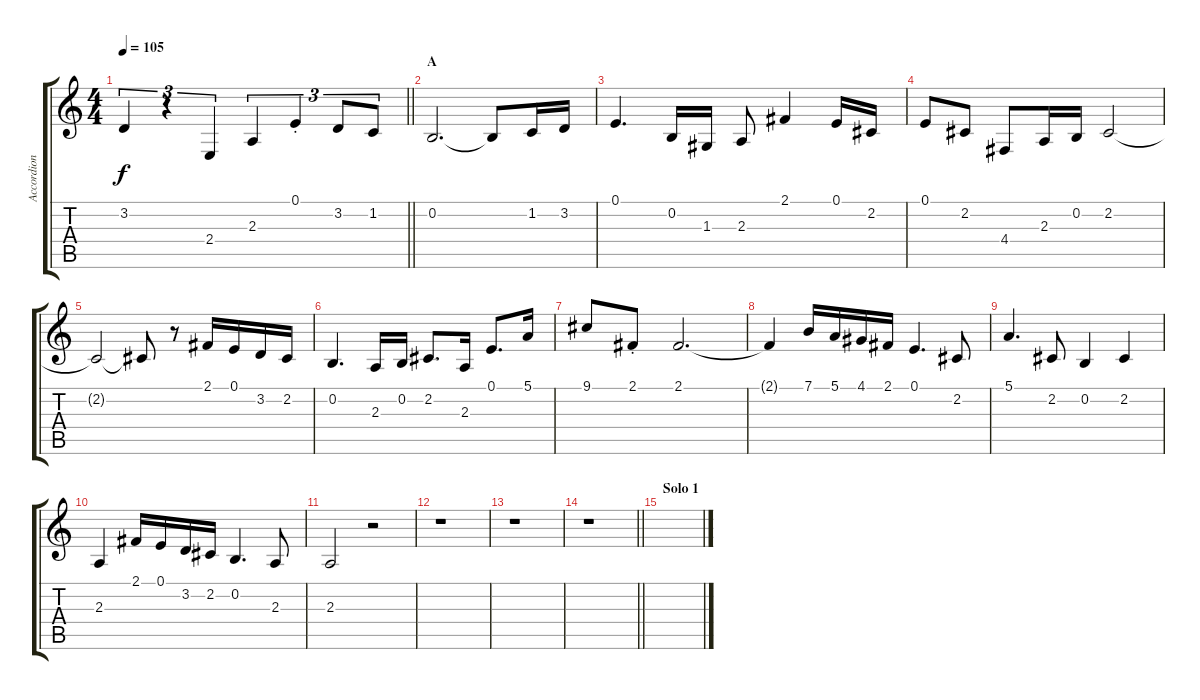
\track ("Accordion" "Accordion") {instrument accordion}
\staff {score tabs}
\tuning (E4 B3 G3 D3 A2 E2) {hide}
\ts (4 4)
\tempo 105
\clef g2
\barLineRight lightlight
\ks c
3.2{t}.4{tu (3 2) dy f} r.4{tu (3 2)} 2.4.4{tu (3 2)} 2.3.4{tu (3 2)} 0.1{st}.4{tu (3 2)} 3.2.8{tu (3 2)} 1.2.8{tu (3 2)} |
\section ("" "A")
0.2.2{d} 0.2{t}.8 1.2.16 3.2.16 |
0.1.4{d} 0.2.16 1.3.16 2.3.8 2.1.4 0.1.16 2.2.16 |
0.1.8 2.2.8 4.4.8 2.3.16 0.2.16 2.2.2 |
2.2{t}.2 2.2{t}.8 r.8 2.1.16 0.1.16 3.2.16 2.2.16 |
0.2.4{d} 2.3.16 0.2.16 2.2.8{d} 2.3.16 0.1.8{d} 5.1.16 |
9.1.8 2.1{st}.8 2.1.2{d} |
2.1{t}.4 7.1.16 5.1.16 4.1.16 2.1.16 0.1.4{d} 2.2.8 |
5.1.4{d} 2.2.8 0.2.4 2.2.4 |
2.3.4 2.1.16 0.1.16 3.2.16 2.2.16 0.2.4{d} 2.3.8 |
2.3.2 r.2 |
r.1 |
r.1 |
\barLineRight lightlight
r.1 |
\section ("" "Solo 1")
